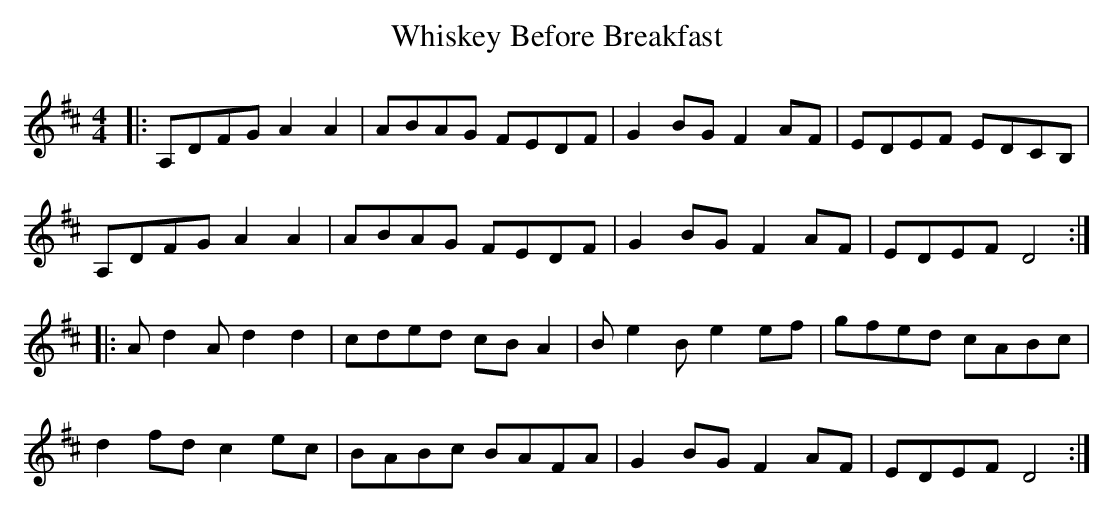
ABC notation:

X:1
T: Whiskey Before Breakfast
M: 4/4
L: 1/8
K: Dmaj
|:A,DFG A2 A2|ABAG FEDF|G2 BG F2 AF|EDEF EDCB,|
A,DFG A2 A2|ABAG FEDF|G2 BG F2 AF|EDEF D4:|
|:A d2 A d2 d2|cded cB A2|B e2 B e2 ef|gfed cABc|
d2 fd c2 ec|BABc BAFA|G2 BG F2 AF|EDEF D4:|
